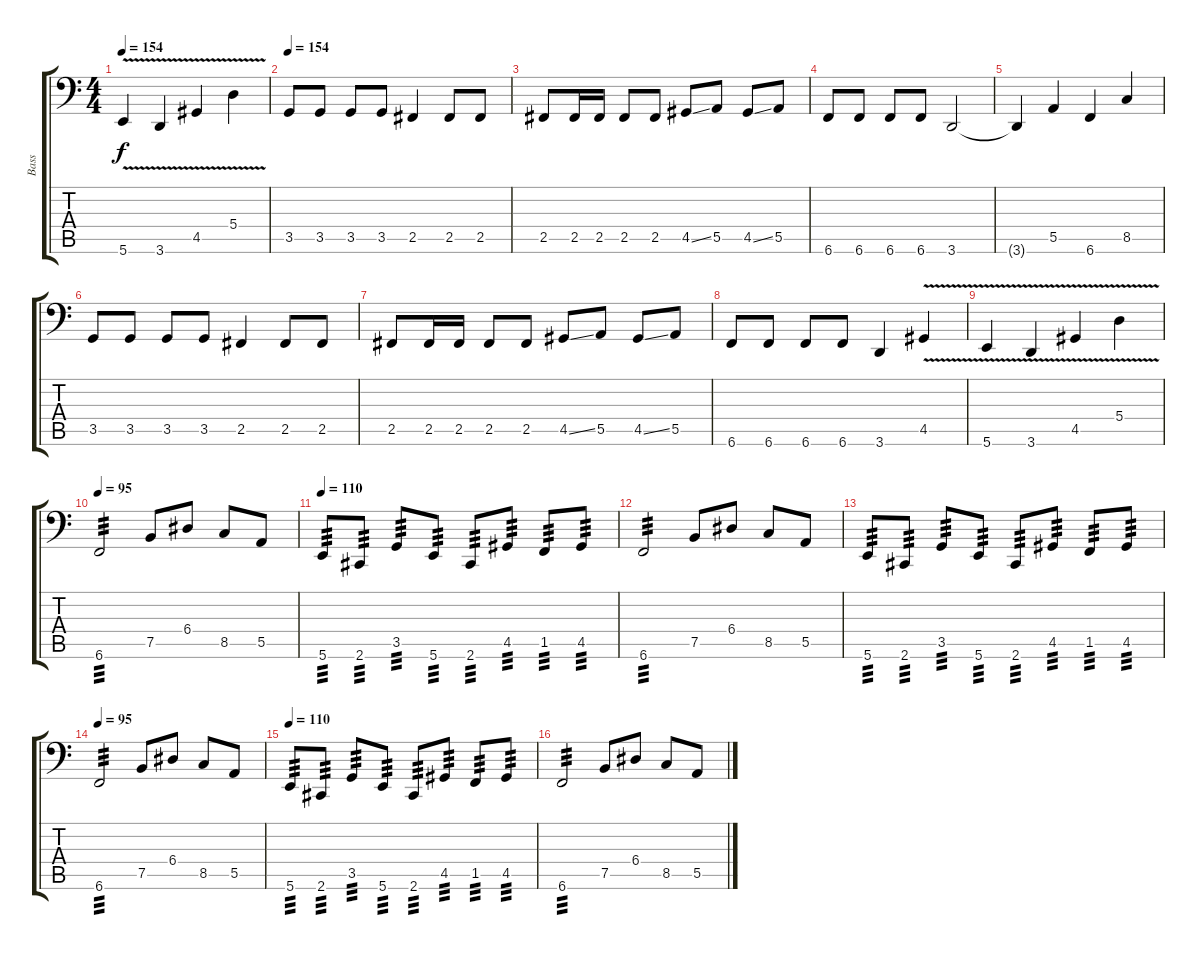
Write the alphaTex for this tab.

\track ("Bass" "Bass") {instrument electricbassfinger}
\staff {score tabs}
\tuning (B2 Gb2 D2 A1 E1 B0) {hide}
\ts (4 4)
\tempo 154
\clef f4
\ks c
5.6{v}.4{dy f} 3.6{v}.4 4.5{v}.4 5.4{v}.4 |
\tempo 154
3.5.8 3.5.8 3.5.8 3.5.8 2.5.4 2.5.8 2.5.8 |
2.5.8 2.5.16 2.5.16 2.5.8 2.5.8 4.5{ss}.8 5.5.8 4.5{ss}.8 5.5.8 |
6.6.8 6.6.8 6.6.8 6.6.8 3.6.2 |
3.6{t}.4 5.5.4 6.6.4 8.5.4 |
3.5.8 3.5.8 3.5.8 3.5.8 2.5.4 2.5.8 2.5.8 |
2.5.8 2.5.16 2.5.16 2.5.8 2.5.8 4.5{ss}.8 5.5.8 4.5{ss}.8 5.5.8 |
6.6.8 6.6.8 6.6.8 6.6.8 3.6.4 4.5{v}.4 |
5.6{v}.4 3.6{v}.4 4.5{v}.4 5.4{v}.4 |
\tempo 95
6.6.2{tp 3} 7.5.8 6.4.8 8.5.8 5.5.8 |
\tempo 110
5.6.8{tp 3} 2.6.8{tp 3} 3.5.8{tp 3} 5.6.8{tp 3} 2.6.8{tp 3} 4.5.8{tp 3} 1.5.8{tp 3} 4.5.8{tp 3} |
6.6.2{tp 3} 7.5.8 6.4.8 8.5.8 5.5.8 |
5.6.8{tp 3} 2.6.8{tp 3} 3.5.8{tp 3} 5.6.8{tp 3} 2.6.8{tp 3} 4.5.8{tp 3} 1.5.8{tp 3} 4.5.8{tp 3} |
\tempo 95
6.6.2{tp 3} 7.5.8 6.4.8 8.5.8 5.5.8 |
\tempo 110
5.6.8{tp 3} 2.6.8{tp 3} 3.5.8{tp 3} 5.6.8{tp 3} 2.6.8{tp 3} 4.5.8{tp 3} 1.5.8{tp 3} 4.5.8{tp 3} |
6.6.2{tp 3} 7.5.8 6.4.8 8.5.8 5.5.8
